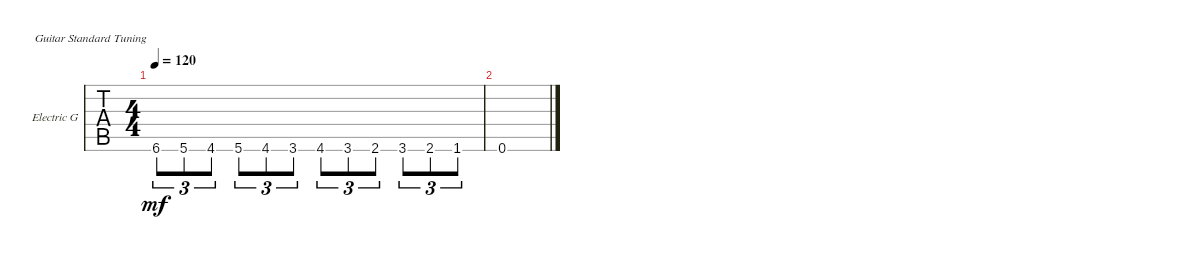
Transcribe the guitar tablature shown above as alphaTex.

\defaultSystemsLayout 4
\bracketExtendMode groupsimilarinstruments
\firstSystemTrackNameOrientation horizontal
\otherSystemsTrackNameOrientation horizontal
\track ("Electric Guitar" "Electric G") {instrument electricguitarclean}
\staff {tabs}
\tuning (E4 B3 G3 D3 A2 E2)
\ts (4 4)
\tempo 120
\clef g2
\scale
0.31576
\ks c
6.6.8{tu (3 2) dy mf} 5.6.8{tu (3 2)} 4.6.8{tu (3 2)} 5.6.8{tu (3 2)} 4.6.8{tu (3 2)} 3.6.8{tu (3 2)} 4.6.8{tu (3 2)} 3.6.8{tu (3 2)} 2.6.8{tu (3 2)} 3.6.8{tu (3 2)} 2.6.8{tu (3 2)} 1.6.8{tu (3 2)} |
\scale
0.323 0.6.1
